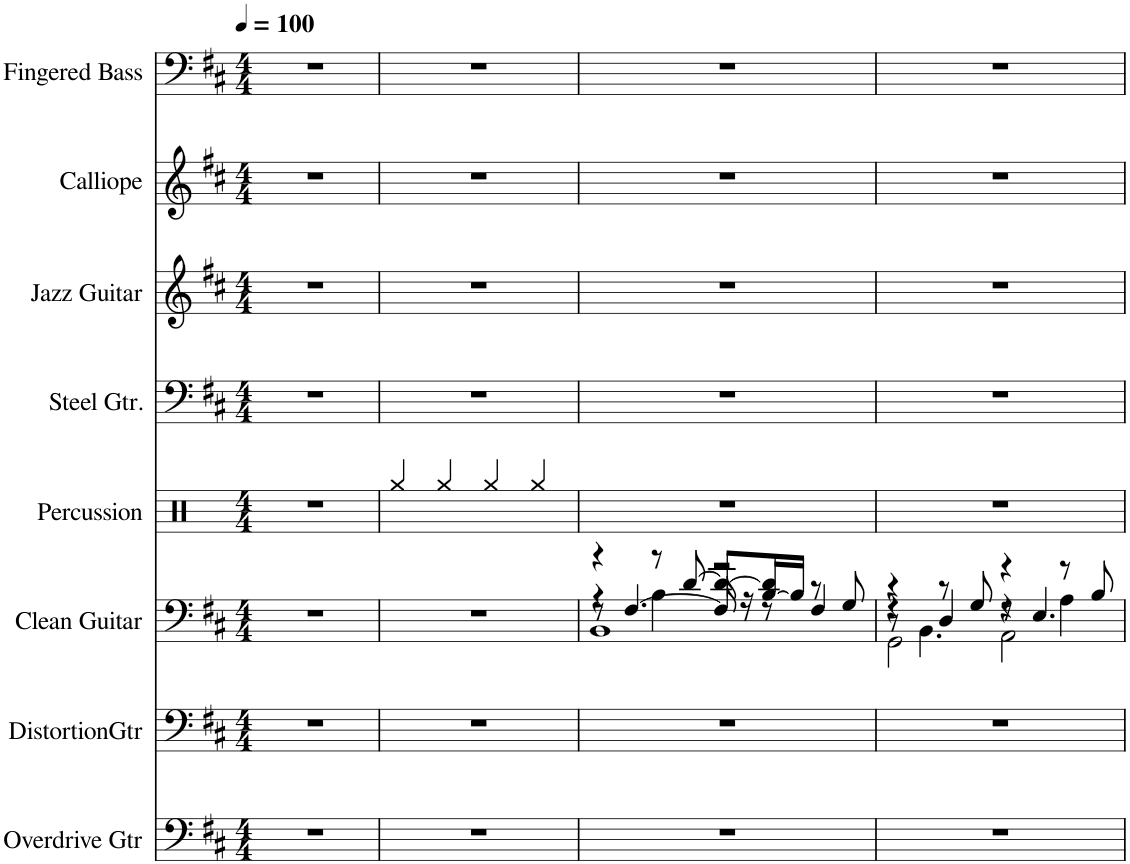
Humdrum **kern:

**kern	**kern	**kern	**kern	**kern	**kern	**kern	**kern
*part8	*part7	*part6	*part5	*part4	*part3	*part2	*part1
*staff8	*staff7	*staff6	*staff5	*staff4	*staff3	*staff2	*staff1
*I"Overdrive Gtr	*I"DistortionGtr	*I"Clean Guitar	*I"Percussion	*I"Steel Gtr.	*I"Jazz Guitar	*I"Calliope	*I"Fingered Bass
*clefF4	*clefF4	*clefF4	*clefX	*clefF4	*clefG2	*clefG2	*clefF4
*k[f#c#]	*k[f#c#]	*k[f#c#]	*k[]	*k[f#c#]	*k[f#c#]	*k[f#c#]	*k[f#c#]
*M4/4	*M4/4	*M4/4	*M4/4	*M4/4	*M4/4	*M4/4	*M4/4
*MM100	*MM100	*MM100	*MM100	*MM100	*MM100	*MM100	*MM100
=1	=1	=1	=1	=1	=1	=1	=1
1r	1r	1r	1r	1r	1r	1r	1r
=2	=2	=2	=2	=2	=2	=2	=2
1r	1r	1r	4Rgg/	1r	1r	1r	1r
.	.	.	4Rgg/	.	.	.	.
.	.	.	4Rgg/	.	.	.	.
.	.	.	4Rgg/	.	.	.	.
=3	=3	=3	=3	=3	=3	=3	=3
*	*	*^	*	*	*	*	*
*	*	*	*^	*	*	*	*	*
*	*	*	*	*^	*	*	*	*	*
1r	1r	4r	4r	8r	1BB	1r	1r	1r	1r	1r
.	.	.	.	[4.F#/	.	.	.	.	.	.
.	.	8r	4B\	.	.	.	.	.	.	.
.	.	[8d/	.	.	.	.	.	.	.	.
.	.	8d/L_	2r	16F#/]	.	.	.	.	.	.
.	.	.	.	16r	.	.	.	.	.	.
.	.	[16B/ 16d/]L	.	8r	.	.	.	.	.	.
.	.	16B/JJ]	.	.	.	.	.	.	.	.
.	.	8r	.	4F#/	.	.	.	.	.	.
.	.	8G/	.	.	.	.	.	.	.	.
=4	=4	=4	=4	=4	=4	=4	=4	=4	=4	=4
1r	1r	4r	8r	4r	2GG\	1r	1r	1r	1r	1r
.	.	.	4.BB\	.	.	.	.	.	.	.
.	.	8r	.	4D/	.	.	.	.	.	.
.	.	8G/	.	.	.	.	.	.	.	.
.	.	4r	4r	8r	2AA\	.	.	.	.	.
.	.	.	.	4.E/	.	.	.	.	.	.
.	.	8r	4A\	.	.	.	.	.	.	.
.	.	8B/	.	.	.	.	.	.	.	.
*	*	*v	*v	*v	*v	*	*	*	*	*
=	=	=	=	=	=	=	=
*-	*-	*-	*-	*-	*-	*-	*-
